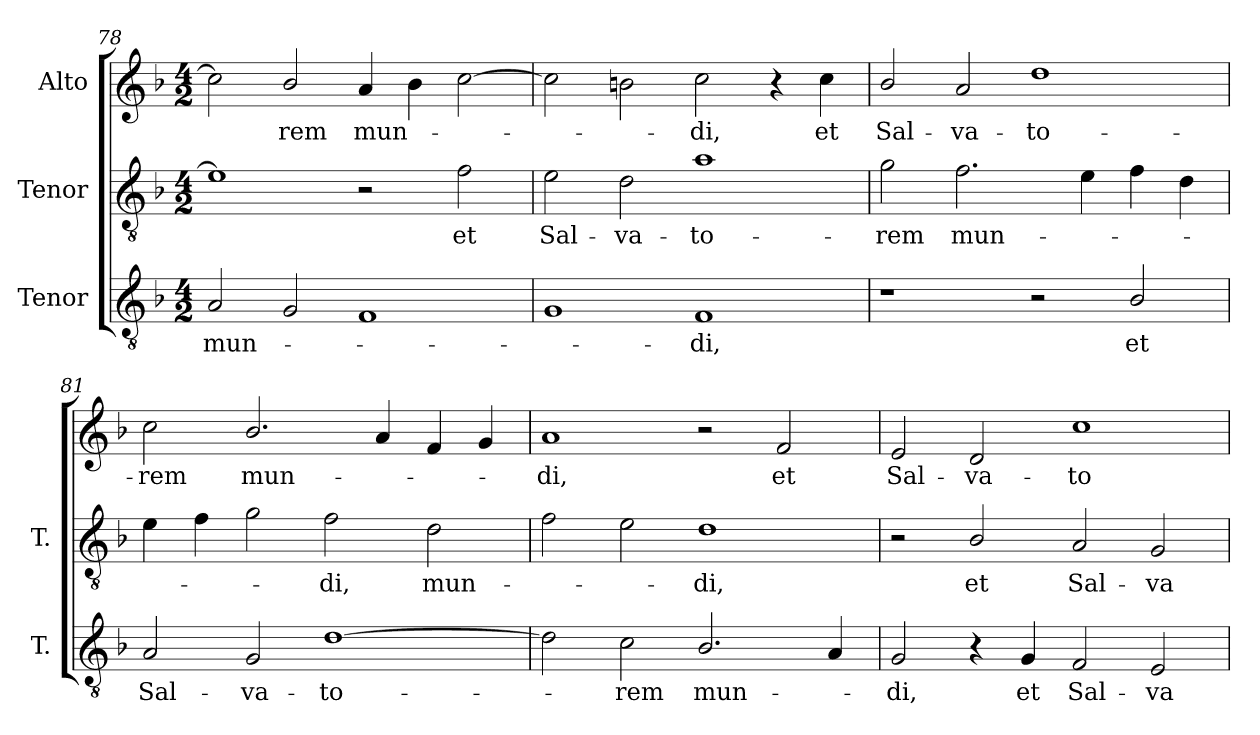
**kern	**text	**kern	**text	**kern	**text
*part3	*part3	*part2	*part2	*part1	*part1
*staff3	*staff3	*staff2	*staff2	*staff1	*staff1
*I"Tenor	*	*I"Tenor	*	*I"Alto	*
*I'T.	*	*I'T.	*	*	*
*clefGv2	*	*clefGv2	*	*clefG2	*
*ITrd7c12	*	*ITrd7c12	*	*	*
*k[b-]	*	*k[b-]	*	*k[b-]	*
*F:	*	*F:	*	*F:	*
*M4/2	*	*M4/2	*	*M4/2	*
=78	=78	=78	=78	=78	=78
!	!LO:LY:b:color=#000000	!	!	!	!
2AAi/	mun-	1Ei]	.	2cci\]	.
!	!	!	!	!	!LO:LY:b:color=#000000
2GGi/	.	.	.	2b-i/	-rem
!	!	!	!	!	!LO:LY:b:color=#000000
1FFi	.	2r	.	4ai/	mun-
.	.	.	.	4b-i\	.
!	!	!	!LO:LY:b:color=#000000	!	!
.	.	2Fi\	et	[2cci\	.
=79	=79	=79	=79	=79	=79
!	!	!	!LO:LY:b:color=#000000	!	!
1GGi	.	2Ei\	Sal-	2cci\]	.
!	!	!	!LO:LY:b:color=#000000	!	!
.	.	2Di\	-va-	2bni\	.
!	!LO:LY:b:color=#000000	!	!	!	!
!	!	!	!LO:LY:b:color=#000000	!	!
!	!	!	!	!	!LO:LY:b:color=#000000
1FFi	-di,	1Ai	-to-	2cci\	-di,
.	.	.	.	4r	.
!	!	!	!	!	!LO:LY:b:color=#000000
.	.	.	.	4cci\	et
!!LO:PB:g=z
=80	=80	=80	=80	=80	=80
!	!	!	!LO:LY:b:color=#000000	!	!
!	!	!	!	!	!LO:LY:b:color=#000000
1r	.	2Gi\	-rem	2b-i/	Sal-
!	!	!	!LO:LY:b:color=#000000	!	!
!	!	!	!	!	!LO:LY:b:color=#000000
.	.	2.Fi\	mun-	2ai/	-va-
!	!	!	!	!	!LO:LY:b:color=#000000
2r	.	.	.	1ddi	-to-
.	.	4Ei\	.	.	.
!	!LO:LY:b:color=#000000	!	!	!	!
2BB-i/	et	4Fi\	.	.	.
.	.	4Di\	.	.	.
=81	=81	=81	=81	=81	=81
!	!LO:LY:b:color=#000000	!	!	!	!
!	!	!	!	!	!LO:LY:b:color=#000000
2AAi/	Sal-	4Ei\	.	2cci\	-rem
.	.	4Fi\	.	.	.
!	!LO:LY:b:color=#000000	!	!	!	!
!	!	!	!	!	!LO:LY:b:color=#000000
2GGi/	-va-	2Gi\	.	2.b-i/	mun-
!	!LO:LY:b:color=#000000	!	!	!	!
!	!	!	!LO:LY:b:color=#000000	!	!
[1Di	-to-	2Fi\	-di,	.	.
.	.	.	.	4ai/	.
!	!	!	!LO:LY:b:color=#000000	!	!
.	.	2Di\	mun-	4fi/	.
.	.	.	.	4gi/	.
=82	=82	=82	=82	=82	=82
!	!	!	!	!	!LO:LY:b:color=#000000
2Di\]	.	2Fi\	.	1ai	-di,
!	!LO:LY:b:color=#000000	!	!	!	!
2Ci\	-rem	2Ei\	.	.	.
!	!LO:LY:b:color=#000000	!	!	!	!
!	!	!	!LO:LY:b:color=#000000	!	!
2.BB-i/	mun-	1Di	-di,	2r	.
!	!	!	!	!	!LO:LY:b:color=#000000
.	.	.	.	2fi/	et
4AAi/	.	.	.	.	.
=83	=83	=83	=83	=83	=83
!	!LO:LY:b:color=#000000	!	!	!	!
!	!	!	!	!	!LO:LY:b:color=#000000
2GGi/	-di,	2r	.	2ei/	Sal-
!	!	!	!LO:LY:b:color=#000000	!	!
!	!	!	!	!	!LO:LY:b:color=#000000
4r	.	2BB-i/	et	2di/	-va-
!	!LO:LY:b:color=#000000	!	!	!	!
4GGi/	et	.	.	.	.
!	!LO:LY:b:color=#000000	!	!	!	!
!	!	!	!LO:LY:b:color=#000000	!	!
!	!	!	!	!	!LO:LY:b:color=#000000
2FFi/	Sal-	2AAi/	Sal-	1cci	-to-
!	!LO:LY:b:color=#000000	!	!	!	!
!	!	!	!LO:LY:b:color=#000000	!	!
2EEi/	-va-	2GGi/	-va-	.	.
=	=	=	=	=	=
*-	*-	*-	*-	*-	*-
